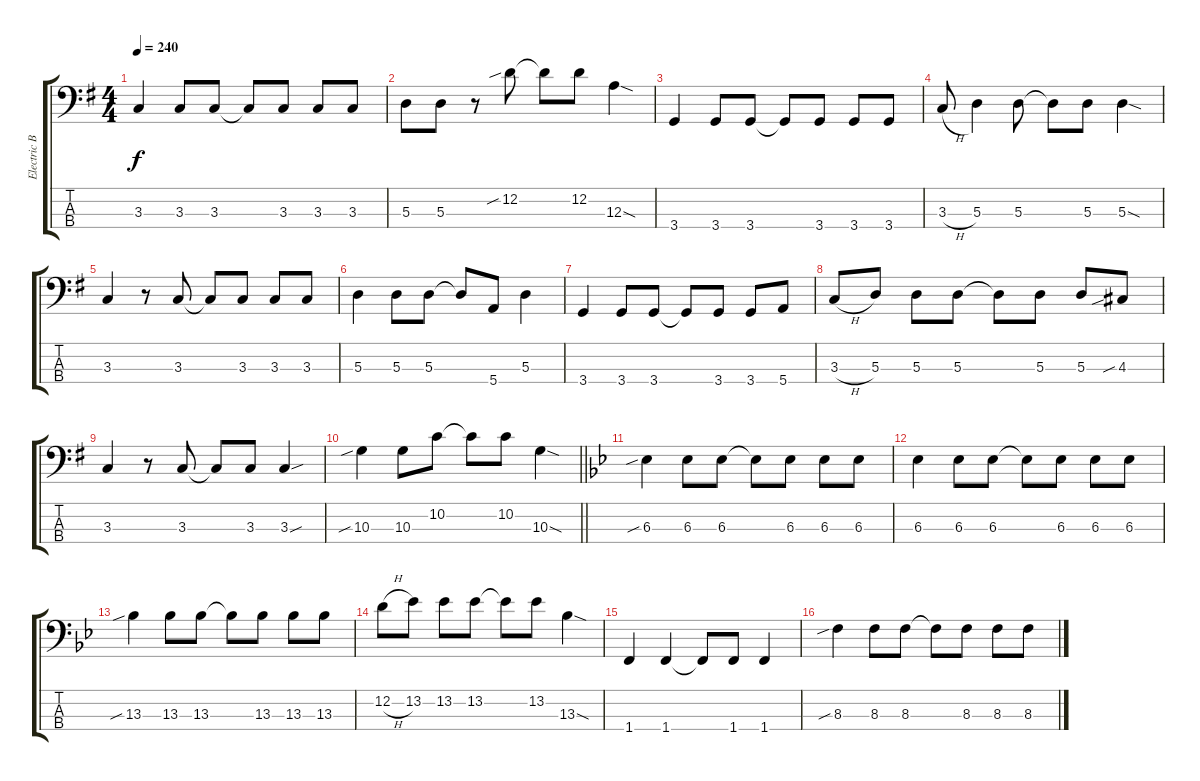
\track ("Electric Bass" "Electric B") {instrument electricbassfinger}
\staff {score tabs}
\tuning (G2 D2 A1 E1) {hide}
\ts (4 4)
\tempo 240
\clef f4
\ks g
3.3.4{dy f} 3.3.8 3.3.8 3.3{t}.8 3.3.8 3.3.8 3.3.8 |
5.3.8 5.3.8 r.8 12.2{sib}.8 12.2{t}.8 12.2.8 12.3{sod}.4 |
3.4.4 3.4.8 3.4.8 3.4{t}.8 3.4.8 3.4.8 3.4.8 |
3.3{h}.8 5.3.4 5.3.8 5.3{t}.8 5.3.8 5.3{sod}.4 |
3.3.4 r.8 3.3.8 3.3{t}.8 3.3.8 3.3.8 3.3.8 |
5.3.4 5.3.8 5.3.8 5.3{t}.8 5.4.8 5.3.4 |
3.4.4 3.4.8 3.4.8 3.4{t}.8 3.4.8 3.4.8 5.4.8 |
3.3{h}.8 5.3.8 5.3.8 5.3.8 5.3{t}.8 5.3.8 5.3.8 4.3{sib}.8 |
3.3.4 r.8 3.3.8 3.3{t}.8 3.3.8 3.3{sou}.4 |
\barLineRight lightlight
10.3{sib}.4 10.3.8 10.2.8 10.2{t}.8 10.2.8 10.3{sod}.4 |
\section ("" "")
\ks bb
6.3{sib}.4 6.3.8 6.3.8 6.3{t}.8 6.3.8 6.3.8 6.3.8 |
6.3.4 6.3.8 6.3.8 6.3{t}.8 6.3.8 6.3.8 6.3.8 |
13.3{sib}.4 13.3.8 13.3.8 13.3{t}.8 13.3.8 13.3.8 13.3.8 |
12.2{h}.8 13.2.8 13.2.8 13.2.8 13.2{t}.8 13.2.8 13.3{sod}.4 |
1.4.4 1.4.4 1.4{t}.8 1.4.8 1.4.4 |
8.3{sib}.4 8.3.8 8.3.8 8.3{t}.8 8.3.8 8.3.8 8.3.8
